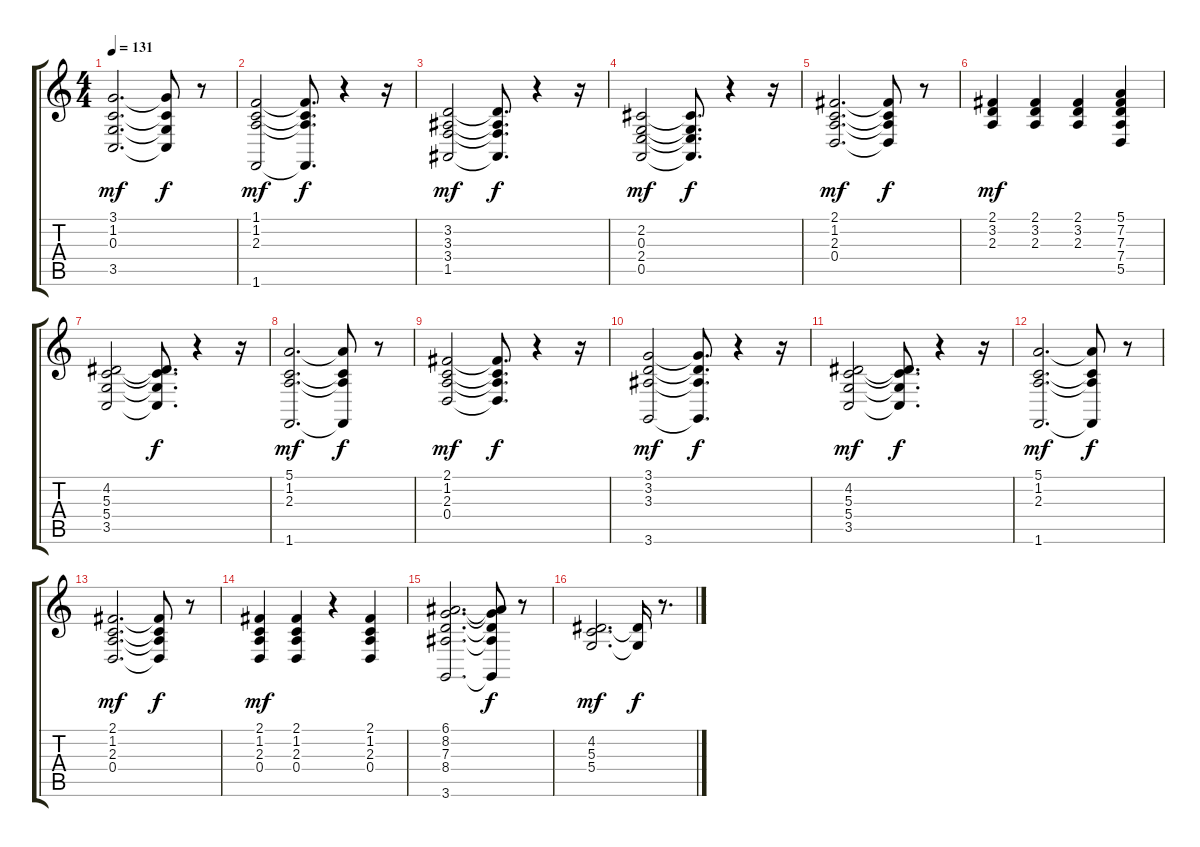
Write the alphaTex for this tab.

\track "" {instrument electricpiano1}
\staff {score tabs}
\tuning (E4 B3 G3 D3 A2 E2) {hide}
\ts (4 4)
\tempo 131
\clef g2
\ks c
(3.1 1.2 0.3 3.5).2{d dy mf} (3.1{t} 1.2{t} 0.3{t} 3.5{t}).8{dy f} r.8 |
(1.1 1.2 2.3 1.6).2{dy mf} (1.1{t} 1.2{t} 2.3{t} 1.6{t}).8{d dy f} r.4 r.16 |
(3.2 3.3 3.4 1.5).2{dy mf} (3.2{t} 3.3{t} 3.4{t} 1.5{t}).8{d dy f} r.4 r.16 |
(2.2 0.3 2.4 0.5).2{dy mf} (2.2{t} 0.3{t} 2.4{t} 0.5{t}).8{d dy f} r.4 r.16 |
(2.1 1.2 2.3 0.4).2{d dy mf} (2.1{t} 1.2{t} 2.3{t} 0.4{t}).8{dy f} r.8 |
(2.1 3.2 2.3).4{dy mf} (2.1 3.2 2.3).4 (2.1 3.2 2.3).4 (5.1 7.2 7.3 7.4 5.5).4 |
(4.2 5.3 5.4 3.5).2 (4.2{t} 5.3{t} 5.4{t} 3.5{t}).8{d dy f} r.4 r.16 |
(5.1 1.2 2.3 1.6).2{d dy mf} (5.1{t} 1.2{t} 2.3{t} 1.6{t}).8{dy f} r.8 |
(2.1 1.2 2.3 0.4).2{dy mf} (2.1{t} 1.2{t} 2.3{t} 0.4{t}).8{d dy f} r.4 r.16 |
(3.1 3.2 3.3 3.6).2{dy mf} (3.1{t} 3.2{t} 3.3{t} 3.6{t}).8{d dy f} r.4 r.16 |
(4.2 5.3 5.4 3.5).2{dy mf} (4.2{t} 5.3{t} 5.4{t} 3.5{t}).8{d dy f} r.4 r.16 |
(5.1 1.2 2.3 1.6).2{d dy mf} (5.1{t} 1.2{t} 2.3{t} 1.6{t}).8{dy f} r.8 |
(2.1 1.2 2.3 0.4).2{d dy mf} (2.1{t} 1.2{t} 2.3{t} 0.4{t}).8{dy f} r.8 |
(2.1 1.2 2.3 0.4).4{dy mf} (2.1 1.2 2.3 0.4).4 r.4 (2.1 1.2 2.3 0.4).4 |
(6.1 8.2 7.3 8.4 3.6).2{d} (6.1{t} 8.2{t} 7.3{t} 8.4{t} 3.6{t}).8{dy f} r.8 |
(4.2 5.3 5.4).2{d dy mf} (4.2{t} 5.4{t}).16{dy f} r.8{d}
